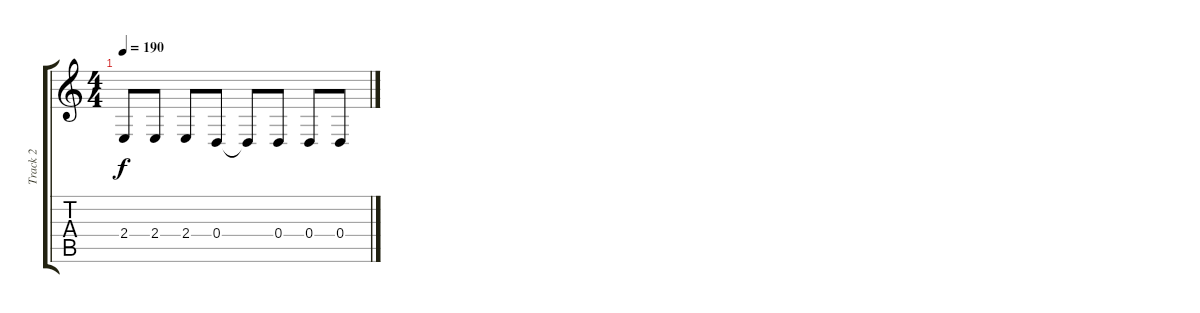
\track ("Track 2" "Track 2") {instrument lead1square}
\staff {score tabs}
\tuning (E4 B3 G3 D3 A2 E2) {hide}
\ts (4 4)
\tempo 190
\clef g2
\ks c
2.4{t}.8{dy f} 2.4.8 2.4.8 0.4.8 0.4{t}.8 0.4.8 0.4.8 0.4.8
